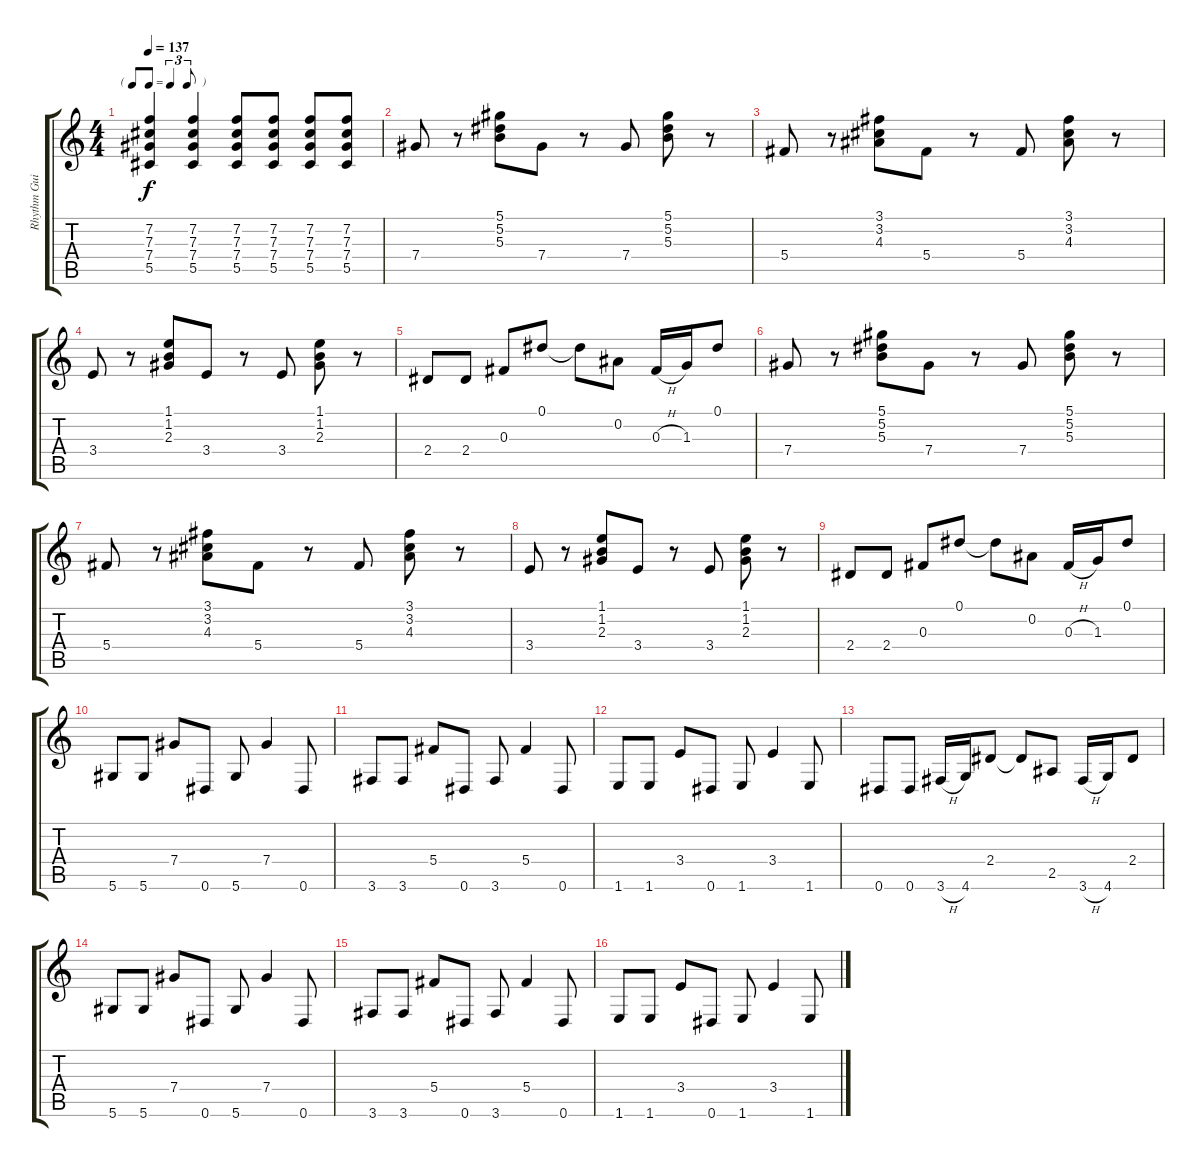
\track ("Rhythm Guitar 2 (Izzy)" "Rhythm Gui") {instrument overdrivenguitar}
\staff {score tabs}
\tuning (Eb4 Bb3 Gb3 Db3 Ab2 Eb2) {hide}
\ts (4 4)
\tf triplet8th
\tempo 137
\clef g2
\ks c
(7.2 7.3 7.4 5.5).4{dy f} (7.2 7.3 7.4 5.5).4 (7.2 7.3 7.4 5.5).8 (7.2 7.3 7.4 5.5).8 (7.2 7.3 7.4 5.5).8 (7.2 7.3 7.4 5.5).8 |
7.4.8 r.8 (5.1 5.2 5.3).8 7.4.8 r.8 7.4.8 (5.1 5.2 5.3).8 r.8 |
5.4.8 r.8 (3.1 3.2 4.3).8 5.4.8 r.8 5.4.8 (3.1 3.2 4.3).8 r.8 |
3.4.8 r.8 (1.1 1.2 2.3).8 3.4.8 r.8 3.4.8 (1.1 1.2 2.3).8 r.8 |
2.4.8 2.4.8 0.3.8 0.1.8 0.1{t}.8 0.2.8 0.3{h}.16 1.3.16 0.1.8 |
7.4.8 r.8 (5.1 5.2 5.3).8 7.4.8 r.8 7.4.8 (5.1 5.2 5.3).8 r.8 |
5.4.8 r.8 (3.1 3.2 4.3).8 5.4.8 r.8 5.4.8 (3.1 3.2 4.3).8 r.8 |
3.4.8 r.8 (1.1 1.2 2.3).8 3.4.8 r.8 3.4.8 (1.1 1.2 2.3).8 r.8 |
2.4.8 2.4.8 0.3.8 0.1.8 0.1{t}.8 0.2.8 0.3{h}.16 1.3.16 0.1.8 |
5.6.8 5.6.8 7.4.8 0.6.8 5.6.8 7.4.4 0.6.8 |
3.6.8 3.6.8 5.4.8 0.6.8 3.6.8 5.4.4 0.6.8 |
1.6.8 1.6.8 3.4.8 0.6.8 1.6.8 3.4.4 1.6.8 |
0.6.8 0.6.8 3.6{h}.16 4.6.16 2.4.8 2.4{t}.8 2.5.8 3.6{h}.16 4.6.16 2.4.8 |
5.6.8 5.6.8 7.4.8 0.6.8 5.6.8 7.4.4 0.6.8 |
3.6.8 3.6.8 5.4.8 0.6.8 3.6.8 5.4.4 0.6.8 |
1.6.8 1.6.8 3.4.8 0.6.8 1.6.8 3.4.4 1.6.8
